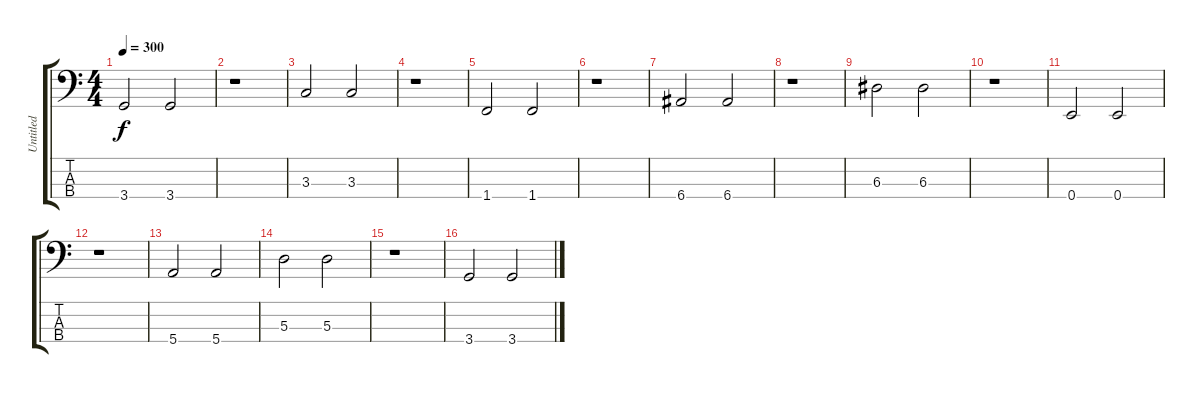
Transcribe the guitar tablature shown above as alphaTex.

\track ("Untitled" "Untitled") {instrument electricbassfinger}
\staff {score tabs}
\tuning (G2 D2 A1 E1) {hide}
\ts (4 4)
\tempo 300
\clef f4
\ks c
3.4.2{dy f} 3.4.2 |
r.1 |
3.3.2 3.3.2 |
r.1 |
1.4.2 1.4.2 |
r.1 |
6.4.2 6.4.2 |
r.1 |
6.3.2 6.3.2 |
r.1 |
0.4.2 0.4.2 |
r.1 |
5.4.2 5.4.2 |
5.3.2 5.3.2 |
r.1 |
3.4.2 3.4.2
